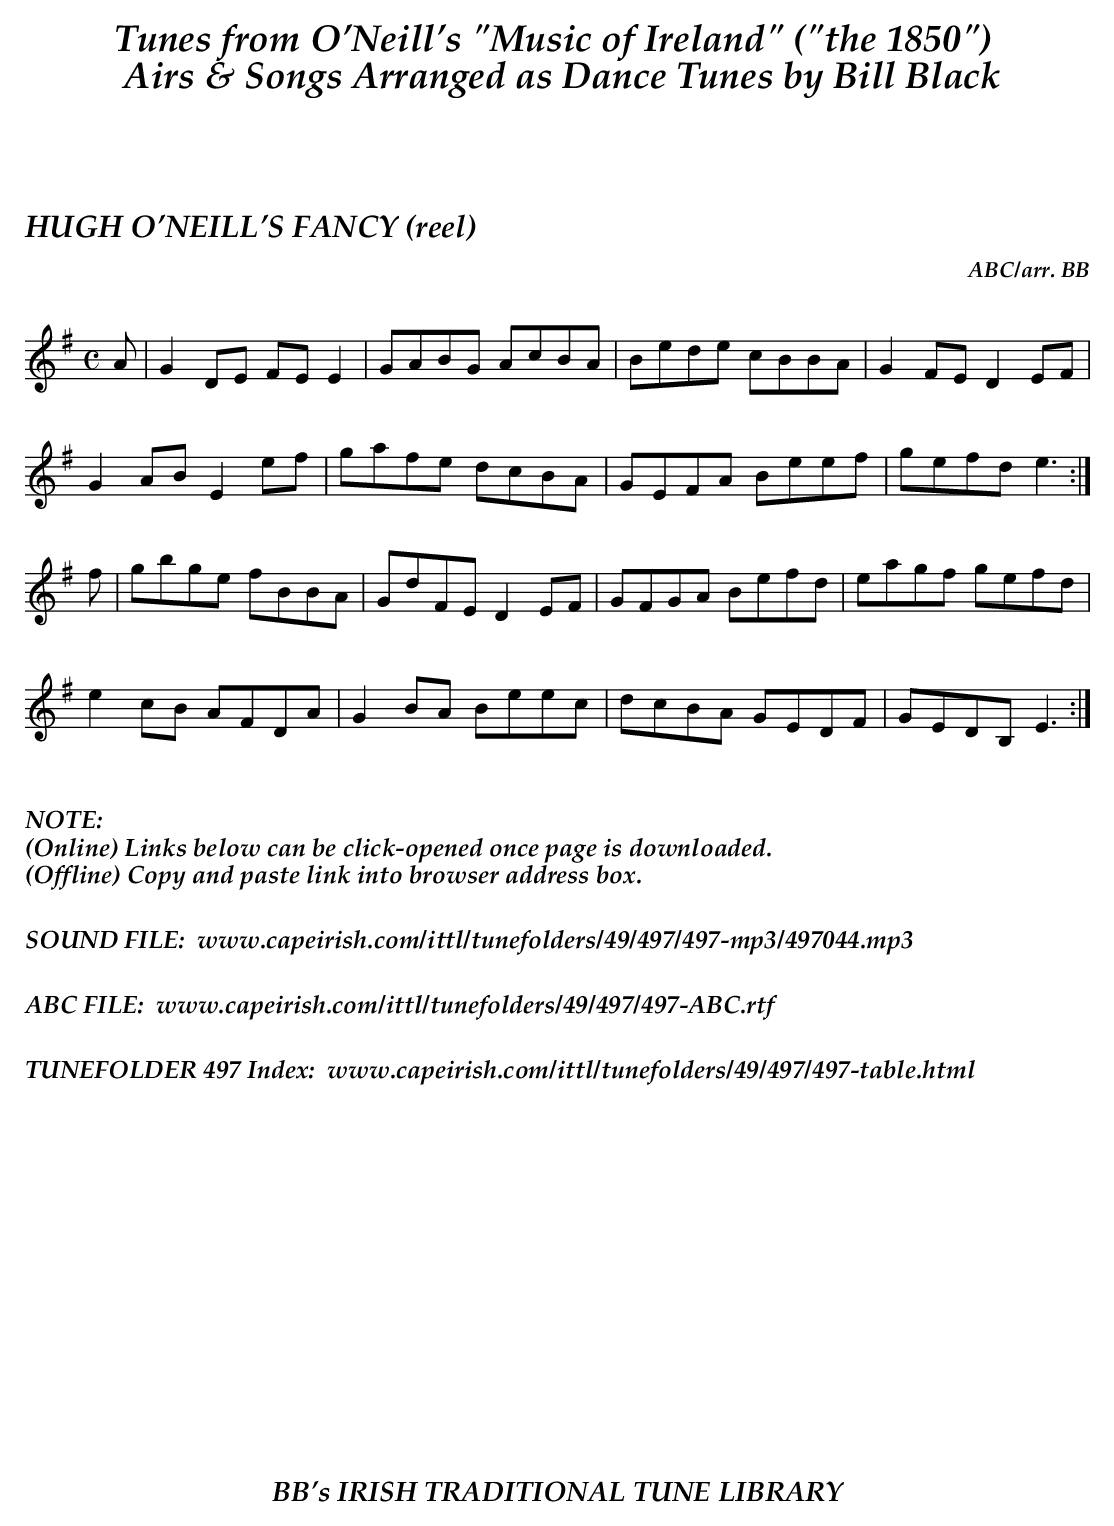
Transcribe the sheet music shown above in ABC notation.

X:1
T:HUGH O'NEILL'S FANCY (reel)
C:ABC/arr. BB
M:C
L:1/8
K:Em
A|G2DE FEE2|GABG AcBA|Bede cBBA|G2FE D2EF|
G2AB E2ef|gafe dcBA|GEFA Beef|gefd e3 :|
f|gbge fBBA|GdFE D2EF|GFGA Befd|eagf gefd|
e2cB AFDA|G2BA Beec|dcBA GEDF|GEDB, E3 :|
%%vskip .3in
%%textoption left
%%textfont "Palatino-BoldItalic" 16
%%begintext
%%NOTE:
(Online) Links below can be click-opened once page is downloaded.
(Offline) Copy and paste link into browser address box.
%%
%%
SOUND FILE:  www.capeirish.com/ittl/tunefolders/49/497/497-mp3/497044.mp3
%%
%%
ABC FILE:  www.capeirish.com/ittl/tunefolders/49/497/497-ABC.rtf
%%
%%
TUNEFOLDER 497 Index:  www.capeirish.com/ittl/tunefolders/49/497/497-table.html
